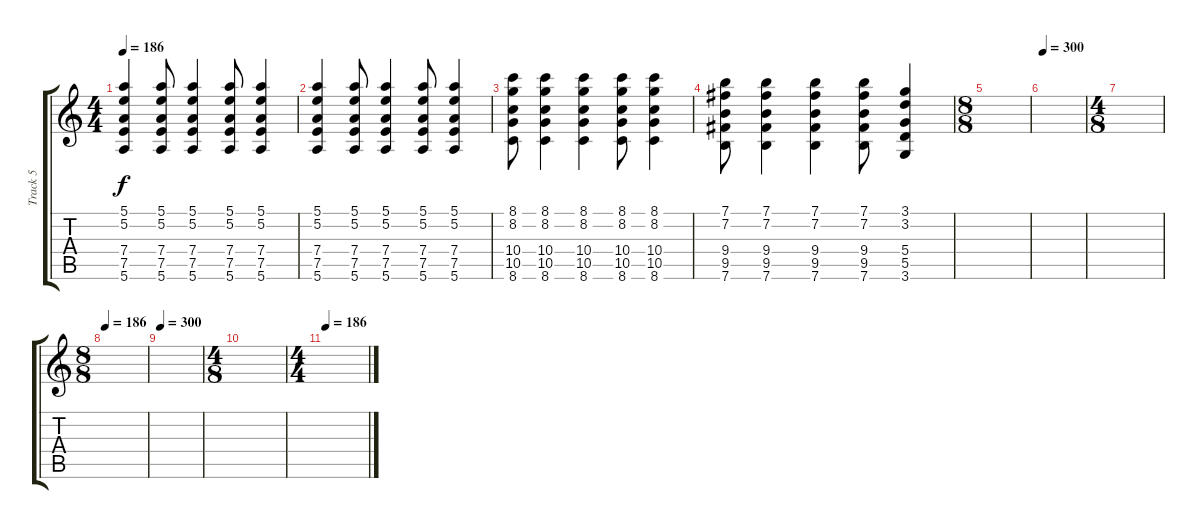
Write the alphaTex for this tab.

\track ("Track 5" "Track 5") {instrument overdrivenguitar}
\staff {score tabs}
\tuning (E4 B3 G3 D3 A2 E2) {hide}
\ts (4 4)
\tempo 186
\clef g2
\ks c
(5.1 5.2 7.4 7.5 5.6).4{dy f volume 13} (5.1 5.2 7.4 7.5 5.6).8 (5.1 5.2 7.4 7.5 5.6).4 (5.1 5.2 7.4 7.5 5.6).8 (5.1 5.2 7.4 7.5 5.6).4 |
(5.1 5.2 7.4 7.5 5.6).4{volume 13} (5.1 5.2 7.4 7.5 5.6).8 (5.1 5.2 7.4 7.5 5.6).4 (5.1 5.2 7.4 7.5 5.6).8 (5.1 5.2 7.4 7.5 5.6).4 |
(8.1 8.2 10.4 10.5 8.6).8 (8.1 8.2 10.4 10.5 8.6).4 (8.1 8.2 10.4 10.5 8.6).4 (8.1 8.2 10.4 10.5 8.6).8 (8.1 8.2 10.4 10.5 8.6).4 |
(7.1 7.2 9.4 9.5 7.6).8 (7.1 7.2 9.4 9.5 7.6).4 (7.1 7.2 9.4 9.5 7.6).4 (7.1 7.2 9.4 9.5 7.6).8 (3.1 3.2 5.4 5.5 3.6).4 |
\ts (8 8)
|
\tempo 300
|
\ts (4 8)
|
\ts (8 8)
\tempo 186
|
\tempo 300
|
\ts (4 8)
|
\ts (4 4)
\tempo 186
